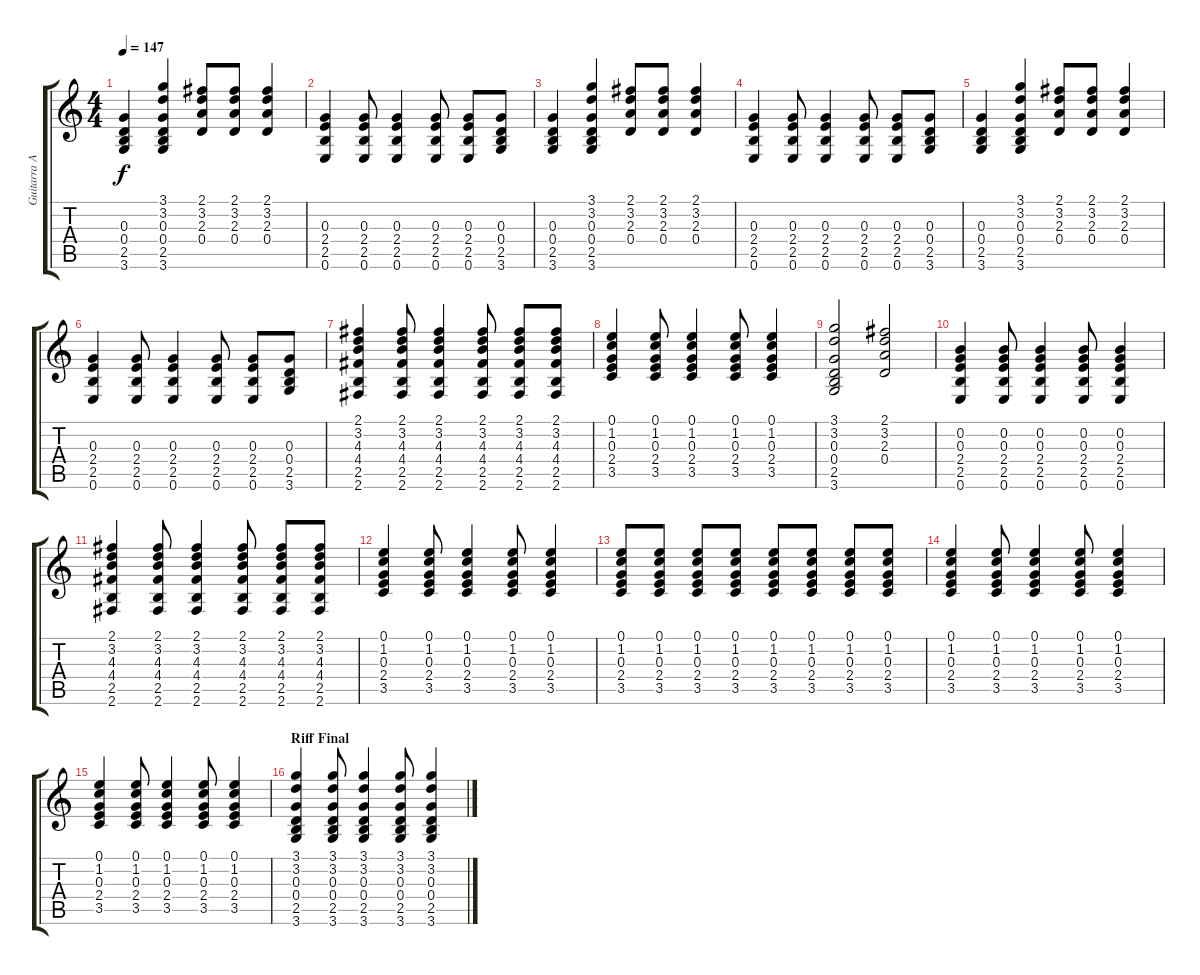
\track ("Guitarra Acustica" "Guitarra A") {instrument acousticguitarsteel}
\staff {score tabs}
\tuning (E4 B3 G3 D3 A2 E2) {hide}
\ts (4 4)
\tempo 147
\clef g2
\ks c
(0.3 0.4 2.5 3.6).4{dy f} (3.1 3.2 0.3 0.4 2.5 3.6).4 (2.1 3.2 2.3 0.4).8 (2.1 3.2 2.3 0.4).8 (2.1 3.2 2.3 0.4).4 |
(0.3 2.4 2.5 0.6).4 (0.3 2.4 2.5 0.6).8 (0.3 2.4 2.5 0.6).4 (0.3 2.4 2.5 0.6).8 (0.3 2.4 2.5 0.6).8 (0.3 0.4 2.5 3.6).8 |
(0.3 0.4 2.5 3.6).4 (3.1 3.2 0.3 0.4 2.5 3.6).4 (2.1 3.2 2.3 0.4).8 (2.1 3.2 2.3 0.4).8 (2.1 3.2 2.3 0.4).4 |
(0.3 2.4 2.5 0.6).4 (0.3 2.4 2.5 0.6).8 (0.3 2.4 2.5 0.6).4 (0.3 2.4 2.5 0.6).8 (0.3 2.4 2.5 0.6).8 (0.3 0.4 2.5 3.6).8 |
(0.3 0.4 2.5 3.6).4 (3.1 3.2 0.3 0.4 2.5 3.6).4 (2.1 3.2 2.3 0.4).8 (2.1 3.2 2.3 0.4).8 (2.1 3.2 2.3 0.4).4 |
(0.3 2.4 2.5 0.6).4{volume 10} (0.3 2.4 2.5 0.6).8 (0.3 2.4 2.5 0.6).4 (0.3 2.4 2.5 0.6).8 (0.3 2.4 2.5 0.6).8 (0.3 0.4 2.5 3.6).8 |
(2.1 3.2 4.3 4.4 2.5 2.6).4 (2.1 3.2 4.3 4.4 2.5 2.6).8 (2.1 3.2 4.3 4.4 2.5 2.6).4 (2.1 3.2 4.3 4.4 2.5 2.6).8 (2.1 3.2 4.3 4.4 2.5 2.6).8 (2.1 3.2 4.3 4.4 2.5 2.6).8 |
(0.1 1.2 0.3 2.4 3.5).4 (0.1 1.2 0.3 2.4 3.5).8 (0.1 1.2 0.3 2.4 3.5).4 (0.1 1.2 0.3 2.4 3.5).8 (0.1 1.2 0.3 2.4 3.5).4 |
(3.1 3.2 0.3 0.4 2.5 3.6).2 (2.1 3.2 2.3 0.4).2 |
(0.2 0.3 2.4 2.5 0.6).4 (0.2 0.3 2.4 2.5 0.6).8 (0.2 0.3 2.4 2.5 0.6).4 (0.2 0.3 2.4 2.5 0.6).8 (0.2 0.3 2.4 2.5 0.6).4 |
(2.1 3.2 4.3 4.4 2.5 2.6).4 (2.1 3.2 4.3 4.4 2.5 2.6).8 (2.1 3.2 4.3 4.4 2.5 2.6).4 (2.1 3.2 4.3 4.4 2.5 2.6).8 (2.1 3.2 4.3 4.4 2.5 2.6).8 (2.1 3.2 4.3 4.4 2.5 2.6).8 |
(0.1 1.2 0.3 2.4 3.5).4 (0.1 1.2 0.3 2.4 3.5).8 (0.1 1.2 0.3 2.4 3.5).4 (0.1 1.2 0.3 2.4 3.5).8 (0.1 1.2 0.3 2.4 3.5).4 |
(0.1 1.2 0.3 2.4 3.5).8 (0.1 1.2 0.3 2.4 3.5).8 (0.1 1.2 0.3 2.4 3.5).8 (0.1 1.2 0.3 2.4 3.5).8 (0.1 1.2 0.3 2.4 3.5).8 (0.1 1.2 0.3 2.4 3.5).8 (0.1 1.2 0.3 2.4 3.5).8 (0.1 1.2 0.3 2.4 3.5).8 |
(0.1 1.2 0.3 2.4 3.5).4 (0.1 1.2 0.3 2.4 3.5).8 (0.1 1.2 0.3 2.4 3.5).4 (0.1 1.2 0.3 2.4 3.5).8 (0.1 1.2 0.3 2.4 3.5).4 |
(0.1 1.2 0.3 2.4 3.5).4 (0.1 1.2 0.3 2.4 3.5).8 (0.1 1.2 0.3 2.4 3.5).4 (0.1 1.2 0.3 2.4 3.5).8 (0.1 1.2 0.3 2.4 3.5).4 |
\section ("" "Riff Final")
(3.1 3.2 0.3 0.4 2.5 3.6).4 (3.1 3.2 0.3 0.4 2.5 3.6).8 (3.1 3.2 0.3 0.4 2.5 3.6).4 (3.1 3.2 0.3 0.4 2.5 3.6).8 (3.1 3.2 0.3 0.4 2.5 3.6).4
